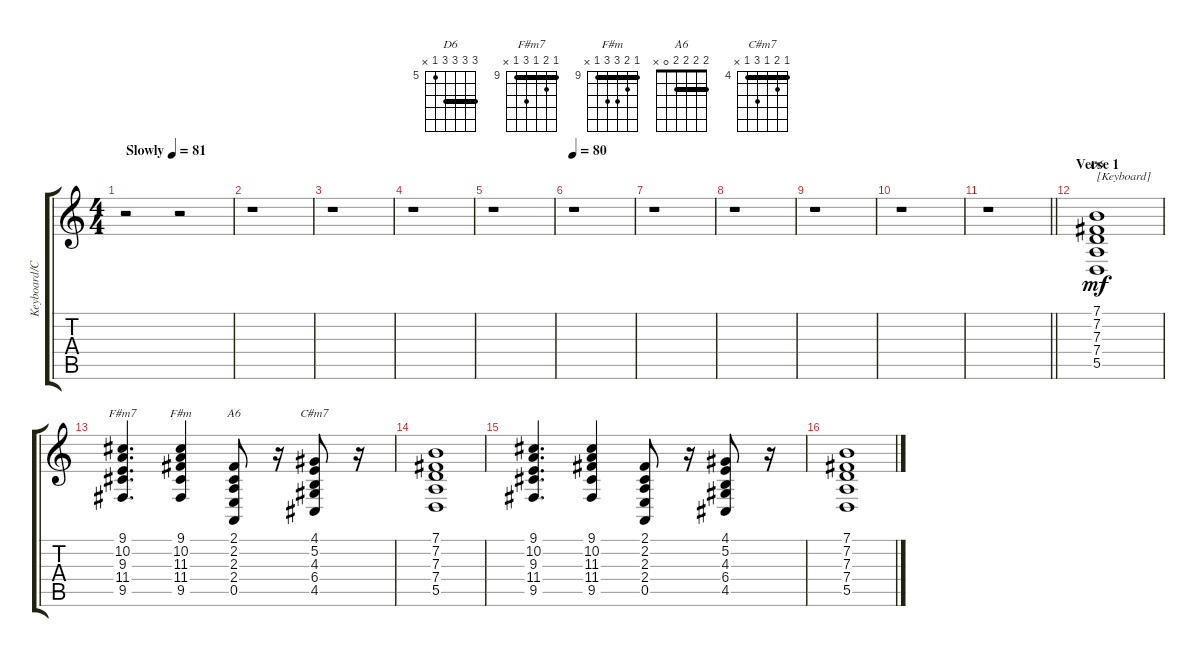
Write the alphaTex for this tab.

\track ("Keyboard/Clavinet" "Keyboard/C") {instrument lead1square}
\staff {score tabs}
\tuning (E4 B3 G3 D3 A2 E2) {hide}
\chord ("D6" 7 7 7 7 5 x) {firstfret 5 barre 7}
\chord ("F#m7" 9 10 9 11 9 x) {firstfret 9 barre 9}
\chord ("F#m" 9 10 11 11 9 x) {firstfret 9 barre 9}
\chord ("A6" 2 2 2 2 0 x) {barre 2}
\chord ("C#m7" 4 5 4 6 4 x) {firstfret 4 barre 4}
\ts (4 4)
\tempo (81 "Slowly")
\clef g2
\ks c
r.2{dy mf instrument lead1square} r.2 |
r.1 |
r.1 |
r.1 |
r.1 |
\tempo 80
r.1 |
r.1 |
r.1 |
r.1 |
r.1 |
\barLineRight lightlight
r.1 |
\section ("" "Verse 1")
(7.1 7.2 7.3 7.4 5.5).1{ch "D6" txt "[Keyboard]"} |
(9.1 10.2 9.3 11.4 9.5).4{d ch "F#m7"} (9.1 10.2 11.3 11.4 9.5).4{ch "F#m"} (2.1 2.2 2.3 2.4 0.5).8{ch "A6"} r.16 (4.1 5.2 4.3 6.4 4.5).8{ch "C#m7"} r.16 |
(7.1 7.2 7.3 7.4 5.5).1 |
(9.1 10.2 9.3 11.4 9.5).4{d} (9.1 10.2 11.3 11.4 9.5).4 (2.1 2.2 2.3 2.4 0.5).8 r.16 (4.1 5.2 4.3 6.4 4.5).8 r.16 |
(7.1 7.2 7.3 7.4 5.5).1
